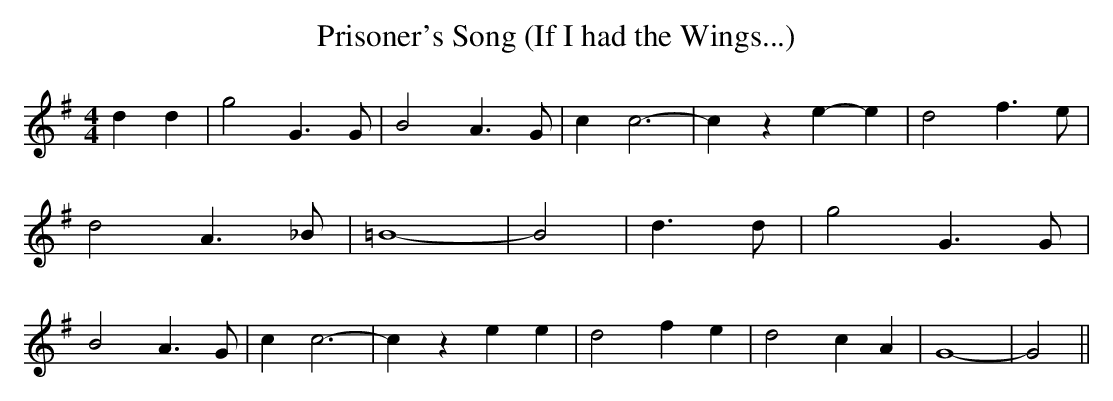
X:1
T:Prisoner's Song (If I had the Wings...)
M:4/4
L:1/4
K:G
 d d| g2 G3/2 G/2| B2 A3/2 G/2| c c3-| c z e- e-| d2 f3/2 e/2| d2 A3/2 _B/2|\
 =B4-| B2| d3/2 d/2| g2 G3/2 G/2| B2 A3/2 G/2| c c3-| c z e e| d2 f e|\
 d2 c A| G4-| G2||
